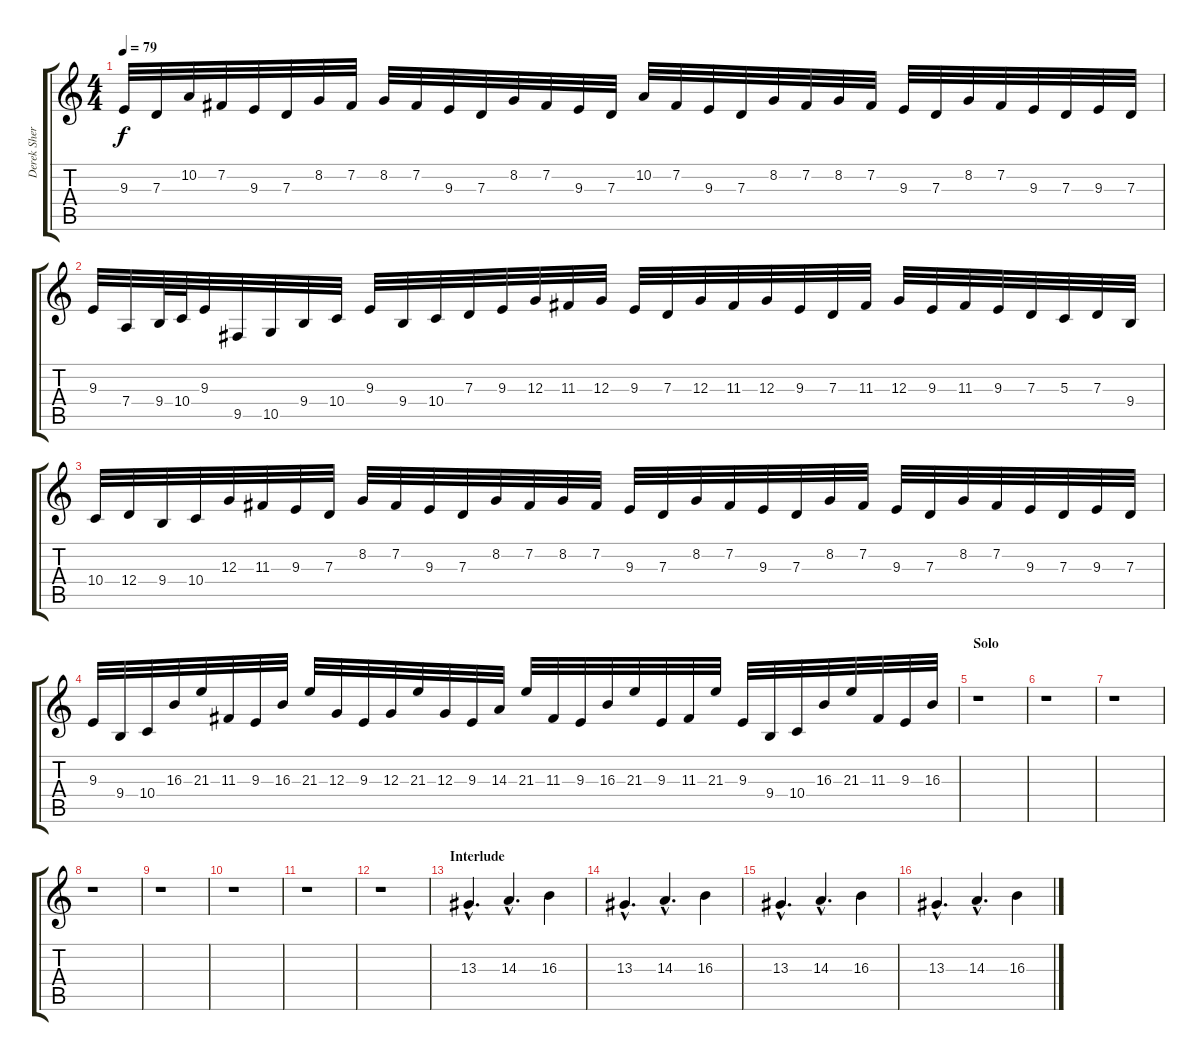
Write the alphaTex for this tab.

\track ("Derek Sherinian (Right Hand)" "Derek Sher") {instrument harmonica}
\staff {score tabs}
\tuning (E4 B3 G3 D3 A2 E2) {hide}
\ts (4 4)
\tempo 79
\clef g2
\ks c
9.3.32{dy f} 7.3.32 10.2.32 7.2.32 9.3.32 7.3.32 8.2.32 7.2.32 8.2.32 7.2.32 9.3.32 7.3.32 8.2.32 7.2.32 9.3.32 7.3.32 10.2.32 7.2.32 9.3.32 7.3.32 8.2.32 7.2.32 8.2.32 7.2.32 9.3.32 7.3.32 8.2.32 7.2.32 9.3.32 7.3.32 9.3.32 7.3.32 |
9.3.32 7.4.32 9.4.64 10.4.64 9.3.32 9.5.32 10.5.32 9.4.32 10.4.32 9.3.32 9.4.32 10.4.32 7.3.32 9.3.32 12.3.32 11.3.32 12.3.32 9.3.32 7.3.32 12.3.32 11.3.32 12.3.32 9.3.32 7.3.32 11.3.32 12.3.32 9.3.32 11.3.32 9.3.32 7.3.32 5.3.32 7.3.32 9.4.32 |
10.4.32 12.4.32 9.4.32 10.4.32 12.3.32 11.3.32 9.3.32 7.3.32 8.2.32 7.2.32 9.3.32 7.3.32 8.2.32 7.2.32 8.2.32 7.2.32 9.3.32 7.3.32 8.2.32 7.2.32 9.3.32 7.3.32 8.2.32 7.2.32 9.3.32 7.3.32 8.2.32 7.2.32 9.3.32 7.3.32 9.3.32 7.3.32 |
9.3.32 9.4.32 10.4.32 16.3.32 21.3.32 11.3.32 9.3.32 16.3.32 21.3.32 12.3.32 9.3.32 12.3.32 21.3.32 12.3.32 9.3.32 14.3.32 21.3.32 11.3.32 9.3.32 16.3.32 21.3.32 9.3.32 11.3.32 21.3.32 9.3.32 9.4.32 10.4.32 16.3.32 21.3.32 11.3.32 9.3.32 16.3.32 |
\section ("" "Solo")
r.1 |
r.1 |
r.1 |
r.1 |
r.1 |
r.1 |
r.1 |
r.1 |
\section ("" "Interlude")
13.3{hac}.4{d volume 11 instrument harmonica} 14.3{hac}.4{d} 16.3.4 |
13.3{hac}.4{d} 14.3{hac}.4{d} 16.3.4 |
13.3{hac}.4{d} 14.3{hac}.4{d} 16.3.4 |
13.3{hac}.4{d} 14.3{hac}.4{d} 16.3.4
